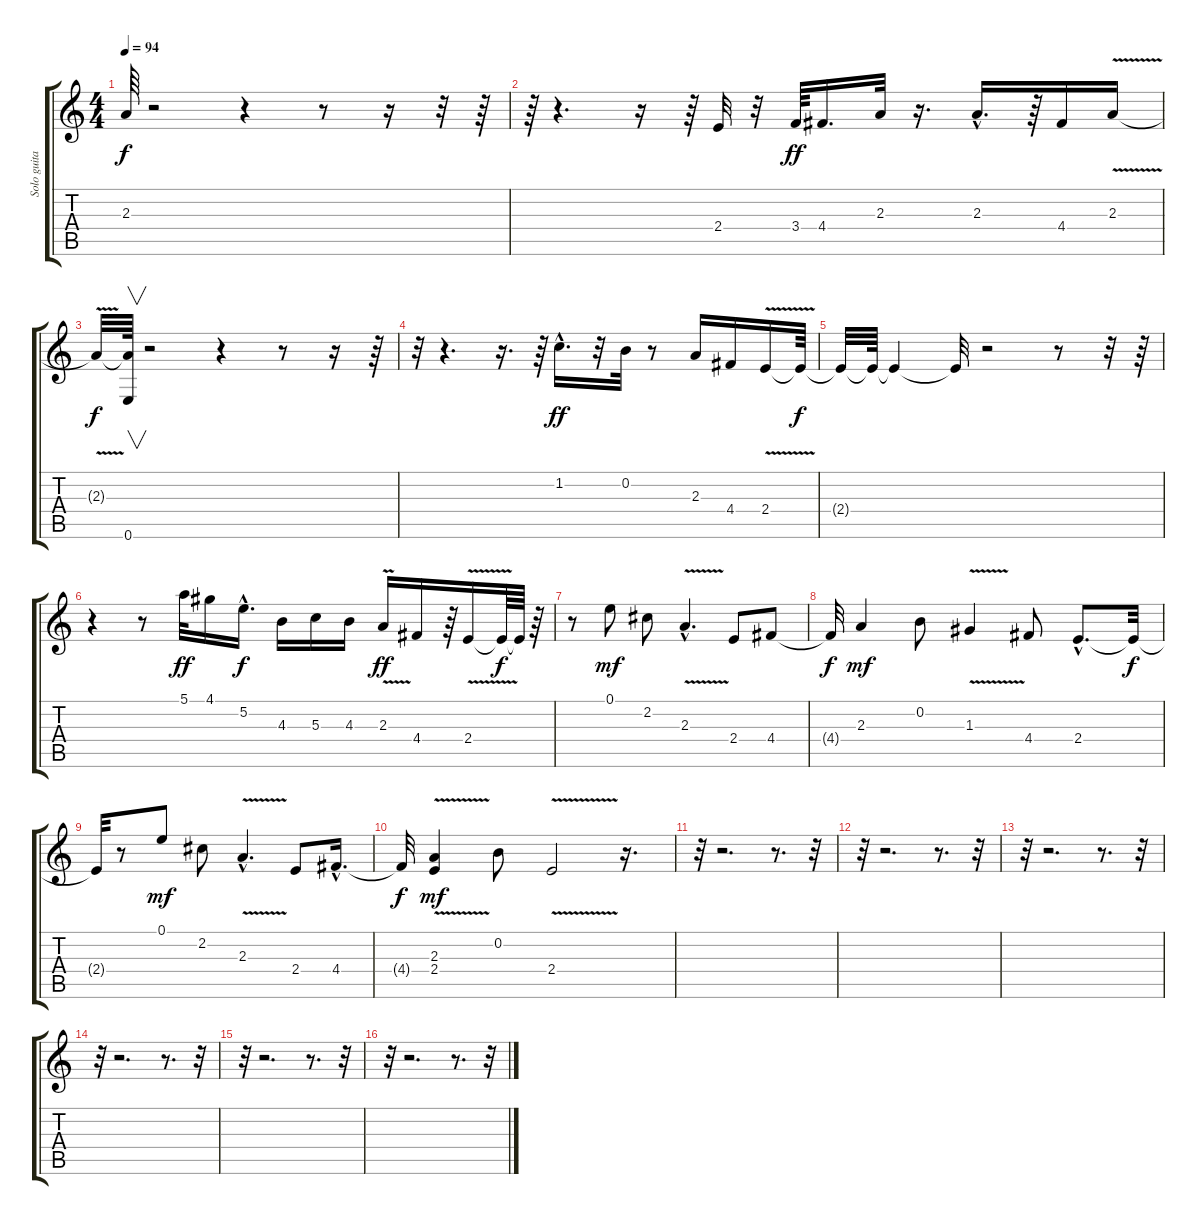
\track ("Solo guitarra" "Solo guita") {instrument electricguitarjazz}
\staff {score tabs}
\tuning (E4 B3 G3 D3 A2 E2) {hide}
\ts (4 4)
\tempo 94
\clef g2
\ks c
2.3{t}.64{dy f} r.2 r.4 r.8 r.16 r.32 r.64 |
r.64 r.4{d} r.16 r.64 2.4.32 r.32 3.4.64{dy ff} 4.4.16{d} 2.3.32 r.16{d} 2.3{hac}.16{d} r.64 4.4.16 2.3{v}.16 |
2.3{t}.32{dy f} (2.3{t} 0.6).64{v} r.2 r.4 r.8 r.16 r.64 |
r.32 r.4{d} r.16{d} r.64 1.2{hac}.16{d dy ff} r.32 0.2.32 r.8 2.3.16 4.4.16 2.4{v}.16 2.4{t}.64{dy f} |
2.4{t}.32 2.4{t}.64 2.4{t}.4 2.4{t}.32 r.2 r.8 r.32 r.64 |
r.4 r.8 5.1.32{dy ff} 4.1.16 5.2{hac}.16{d dy f} 4.3.16 5.3.16 4.3.16 2.3{v}.16{dy ff} 4.4.16 r.64 2.4{v}.16 2.4{t}.64{dy f} 2.4{t}.64 r.64 |
r.8 0.1.8{dy mf} 2.2.8 2.3{v hac}.4{d} 2.4.8 4.4.8 |
4.4{t}.32{dy f} 2.3.4{dy mf} 0.2.8 1.3{v}.4 4.4.8 2.4{hac}.8{d} 2.4{t}.32{dy f} |
2.4{t}.32 r.8 0.1.8{dy mf} 2.2.8 2.3{v hac}.4{d} 2.4.8 4.4{hac}.16{d} |
4.4{t}.32{dy f} (2.3{v} 2.4{v}).4{dy mf} 0.2.8 2.4{v}.2 r.16{d} |
r.32 r.2{d} r.8{d} r.32 |
r.32 r.2{d} r.8{d} r.32 |
r.32 r.2{d} r.8{d} r.32 |
r.32 r.2{d} r.8{d} r.32 |
r.32 r.2{d} r.8{d} r.32 |
r.32 r.2{d} r.8{d} r.32
